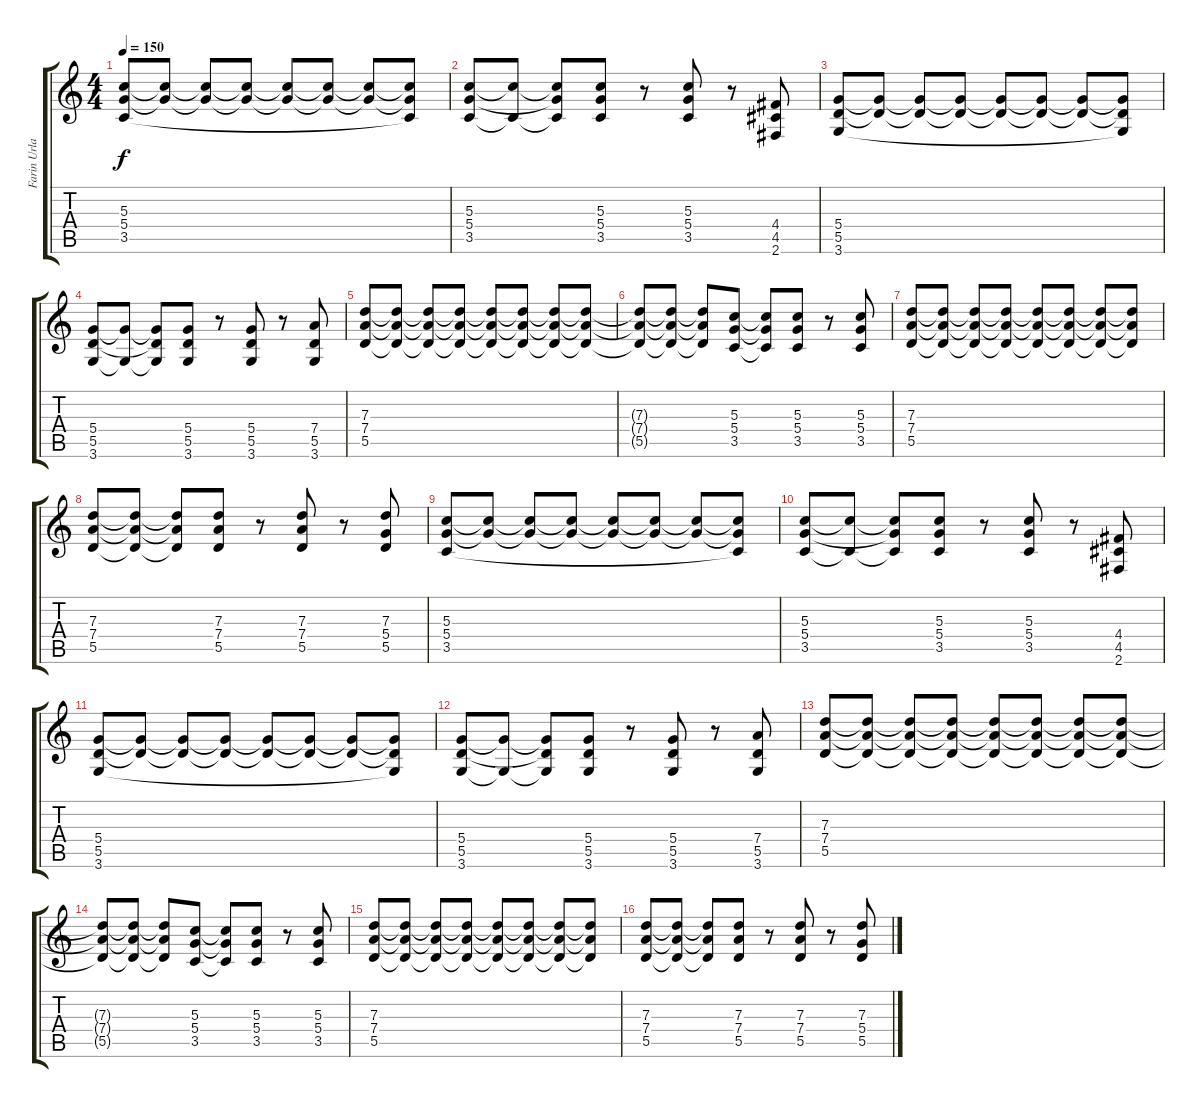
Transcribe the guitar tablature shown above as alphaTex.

\track ("Farin Urlaub II" "Farin Urla") {instrument distortionguitar}
\staff {score tabs}
\tuning (E4 B3 G3 D3 A2 E2) {hide}
\ts (4 4)
\tempo 150
\clef g2
\ks c
(5.3 5.4 3.5).8{dy f} (5.3{t} 5.4{t}).8 (5.3{t} 5.4{t}).8 (5.3{t} 5.4{t}).8 (5.3{t} 5.4{t}).8 (5.3{t} 5.4{t}).8 (5.3{t} 5.4{t}).8 (5.3{t} 5.4{t} 3.5{t}).8 |
(5.3 5.4 3.5).8 (5.3{t} 3.5{t}).8 (5.3{t} 5.4{t} 3.5{t}).8 (5.3 5.4 3.5).8 r.8 (5.3 5.4 3.5).8 r.8 (4.4 4.5 2.6).8 |
(5.4 5.5 3.6).8 (5.4{t} 5.5{t}).8 (5.4{t} 5.5{t}).8 (5.4{t} 5.5{t}).8 (5.4{t} 5.5{t}).8 (5.4{t} 5.5{t}).8 (5.4{t} 5.5{t}).8 (5.4{t} 5.5{t} 3.6{t}).8 |
(5.4 5.5 3.6).8 (5.4{t} 3.6{t}).8 (5.4{t} 5.5{t} 3.6{t}).8 (5.4 5.5 3.6).8 r.8 (5.4 5.5 3.6).8 r.8 (7.4 5.5 3.6).8 |
(7.3 7.4 5.5).8 (7.3{t} 7.4{t} 5.5{t}).8 (7.3{t} 7.4{t} 5.5{t}).8 (7.3{t} 7.4{t} 5.5{t}).8 (7.3{t} 7.4{t} 5.5{t}).8 (7.3{t} 7.4{t} 5.5{t}).8 (7.3{t} 7.4{t} 5.5{t}).8 (7.3{t} 7.4{t} 5.5{t}).8 |
(7.3{t} 7.4{t} 5.5{t}).8 (7.3{t} 7.4{t} 5.5{t}).8 (7.3{t} 7.4{t} 5.5{t}).8 (5.3 5.4 3.5).8 (5.3{t} 5.4{t} 3.5{t}).8 (5.3 5.4 3.5).8 r.8 (5.3 5.4 3.5).8 |
(7.3 7.4 5.5).8 (7.3{t} 7.4{t} 5.5{t}).8 (7.3{t} 7.4{t} 5.5{t}).8 (7.3{t} 7.4{t} 5.5{t}).8 (7.3{t} 7.4{t} 5.5{t}).8 (7.3{t} 7.4{t} 5.5{t}).8 (7.3{t} 7.4{t} 5.5{t}).8 (7.3{t} 7.4{t} 5.5{t}).8 |
(7.3 7.4 5.5).8 (7.3{t} 7.4{t} 5.5{t}).8 (7.3{t} 7.4{t} 5.5{t}).8 (7.3 7.4 5.5).8 r.8 (7.3 7.4 5.5).8 r.8 (7.3 5.4 5.5).8 |
(5.3 5.4 3.5).8 (5.3{t} 5.4{t}).8 (5.3{t} 5.4{t}).8 (5.3{t} 5.4{t}).8 (5.3{t} 5.4{t}).8 (5.3{t} 5.4{t}).8 (5.3{t} 5.4{t}).8 (5.3{t} 5.4{t} 3.5{t}).8 |
(5.3 5.4 3.5).8 (5.3{t} 3.5{t}).8 (5.3{t} 5.4{t} 3.5{t}).8 (5.3 5.4 3.5).8 r.8 (5.3 5.4 3.5).8 r.8 (4.4 4.5 2.6).8 |
(5.4 5.5 3.6).8 (5.4{t} 5.5{t}).8 (5.4{t} 5.5{t}).8 (5.4{t} 5.5{t}).8 (5.4{t} 5.5{t}).8 (5.4{t} 5.5{t}).8 (5.4{t} 5.5{t}).8 (5.4{t} 5.5{t} 3.6{t}).8 |
(5.4 5.5 3.6).8 (5.4{t} 3.6{t}).8 (5.4{t} 5.5{t} 3.6{t}).8 (5.4 5.5 3.6).8 r.8 (5.4 5.5 3.6).8 r.8 (7.4 5.5 3.6).8 |
(7.3 7.4 5.5).8 (7.3{t} 7.4{t} 5.5{t}).8 (7.3{t} 7.4{t} 5.5{t}).8 (7.3{t} 7.4{t} 5.5{t}).8 (7.3{t} 7.4{t} 5.5{t}).8 (7.3{t} 7.4{t} 5.5{t}).8 (7.3{t} 7.4{t} 5.5{t}).8 (7.3{t} 7.4{t} 5.5{t}).8 |
(7.3{t} 7.4{t} 5.5{t}).8 (7.3{t} 7.4{t} 5.5{t}).8 (7.3{t} 7.4{t} 5.5{t}).8 (5.3 5.4 3.5).8 (5.3{t} 5.4{t} 3.5{t}).8 (5.3 5.4 3.5).8 r.8 (5.3 5.4 3.5).8 |
(7.3 7.4 5.5).8 (7.3{t} 7.4{t} 5.5{t}).8 (7.3{t} 7.4{t} 5.5{t}).8 (7.3{t} 7.4{t} 5.5{t}).8 (7.3{t} 7.4{t} 5.5{t}).8 (7.3{t} 7.4{t} 5.5{t}).8 (7.3{t} 7.4{t} 5.5{t}).8 (7.3{t} 7.4{t} 5.5{t}).8 |
(7.3 7.4 5.5).8 (7.3{t} 7.4{t} 5.5{t}).8 (7.3{t} 7.4{t} 5.5{t}).8 (7.3 7.4 5.5).8 r.8 (7.3 7.4 5.5).8 r.8 (7.3 5.4 5.5).8
